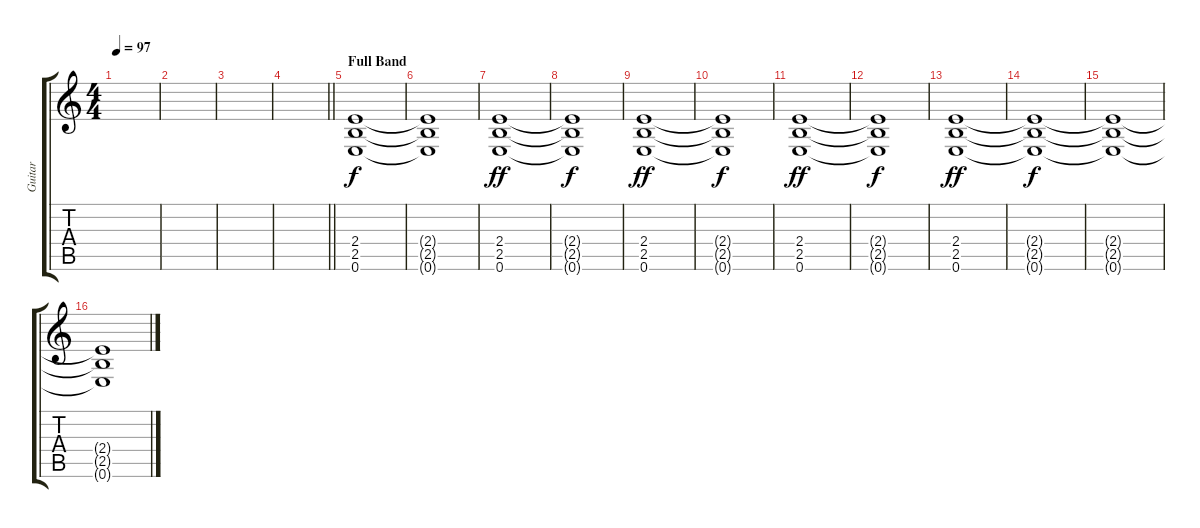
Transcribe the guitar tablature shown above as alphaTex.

\track ("Guitar" "Guitar") {instrument distortionguitar}
\staff {score tabs}
\tuning (E4 B3 G3 D3 A2 E2) {hide}
\ts (4 4)
\tempo 97
\clef g2
\ks c
|
|
|
\barLineRight lightlight
|
\section ("" "Full Band")
(2.4 2.5 0.6).1 |
(2.4{t} 2.5{t} 0.6{t}).1{dy f} |
(2.4 2.5 0.6).1{dy ff} |
(2.4{t} 2.5{t} 0.6{t}).1{dy f} |
(2.4 2.5 0.6).1{dy ff} |
(2.4{t} 2.5{t} 0.6{t}).1{dy f} |
(2.4 2.5 0.6).1{dy ff} |
(2.4{t} 2.5{t} 0.6{t}).1{dy f} |
(2.4 2.5 0.6).1{dy ff} |
(2.4{t} 2.5{t} 0.6{t}).1{dy f} |
(2.4{t} 2.5{t} 0.6{t}).1 |
(2.4{t} 2.5{t} 0.6{t}).1
